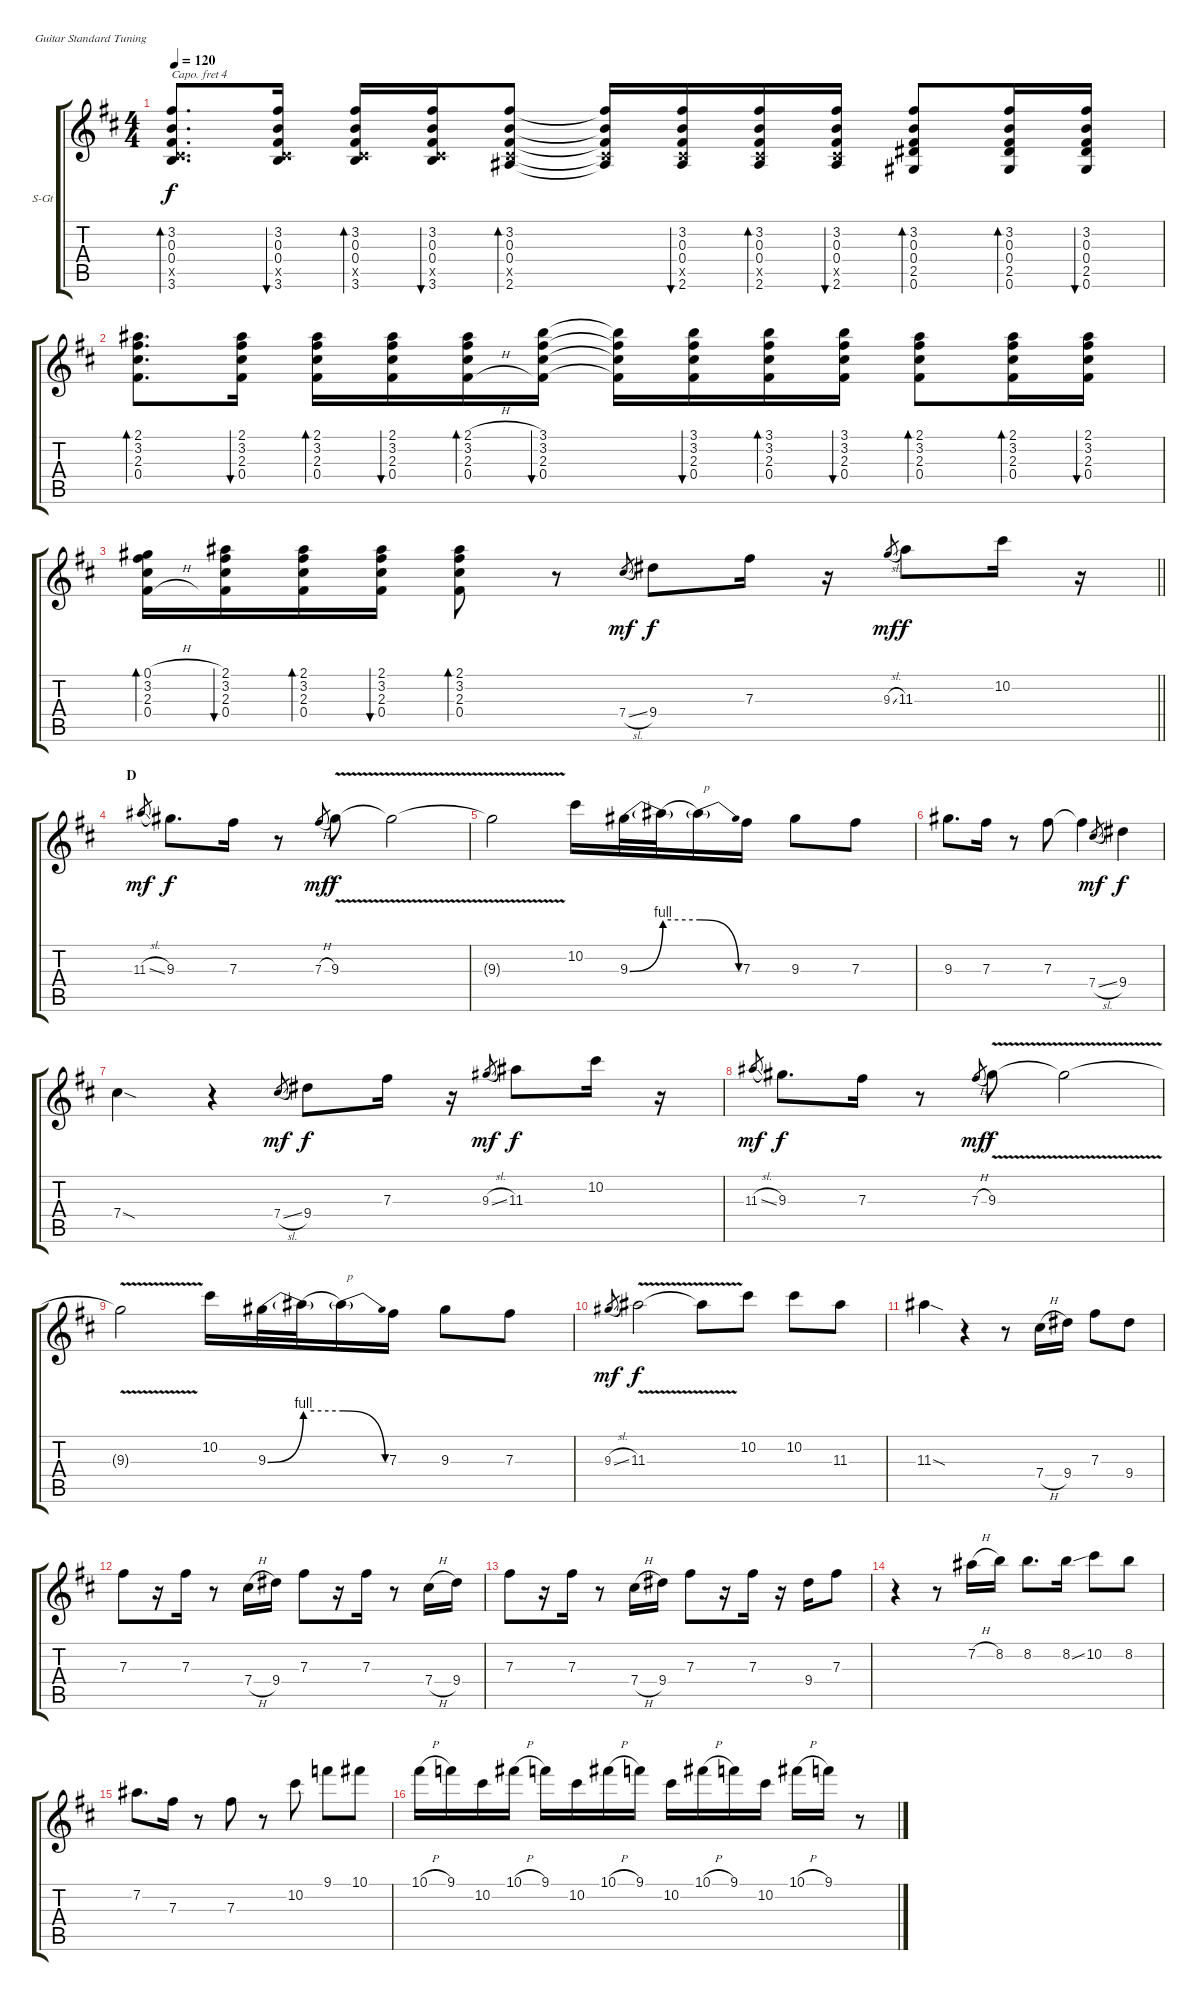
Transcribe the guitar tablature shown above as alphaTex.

\bracketExtendMode groupsimilarinstruments
\firstSystemTrackNameOrientation horizontal
\otherSystemsTrackNameOrientation horizontal
\track ("涛哥" "S-Gt") {instrument acousticguitarsteel}
\staff {score tabs}
\capo 4
\tuning (E4 B3 G3 D3 A2 E2)
\ts (4 4)
\tempo 120
\clef g2
\ks d
(3.2 0.3 0.4 0.5{x} 3.6).8{d bd 30 dy f} (3.2 0.3 0.4 0.5{x} 3.6).16{bu 30} (3.2 0.3 0.4 0.5{x} 3.6).16{bd 30} (3.2 0.3 0.4 0.5{x} 3.6).16{bu 30} (3.2 0.3 0.4 0.5{x} 2.6).8{bd 30} (3.2{t} 0.3{t} 0.4{t} 0.5{x t} 2.6{t}).16 (3.2 0.3 0.4 0.5{x} 2.6).16{bu 30} (3.2 0.3 0.4 0.5{x} 2.6).16{bd 30} (3.2 0.3 0.4 0.5{x} 2.6).16{bu 30} (3.2 0.3 0.4 2.5 0.6).8{bd 30} (3.2 0.3 0.4 2.5 0.6).16{bd 30} (3.2 0.3 0.4 2.5 0.6).16{bu 30} |
(2.1 3.2 2.3 0.4).8{d bd 30} (2.1 3.2 2.3 0.4).16{bu 30} (2.1 3.2 2.3 0.4).16{bd 30} (2.1 3.2 2.3 0.4).16{bu 30} (2.1{h} 3.2{h} 2.3{h} 0.4{h}).16{bd 30} (3.1 3.2 2.3 0.4).16{bu 30} (3.1{t} 3.2{t} 2.3{t} 0.4{t}).16 (3.1 3.2 2.3 0.4).16{bu 30} (3.1 3.2 2.3 0.4).16{bd 30} (3.1 3.2 2.3 0.4).16{bu 30} (2.1 3.2 2.3 0.4).8{bd 30} (2.1 3.2 2.3 0.4).16{bd 30} (2.1 3.2 2.3 0.4).16{bu 30} |
\barLineRight lightlight
(0.1{h} 3.2{h} 2.3{h} 0.4{h}).16{bd 30} (2.1 3.2 2.3 0.4).16{bu 30} (2.1 3.2 2.3 0.4).16{bd 30} (2.1 3.2 2.3 0.4).16{bu 30} (2.1 3.2 2.3 0.4).8{bd 30} r.8 7.4{sl}.8{gr dy mf} 9.4.8{dy f} 7.3.16 r.16 9.3{sl}.8{gr dy mf} 11.3.8{dy f} 10.2.16 r.16 |
\section ("" "D")
11.3{sl}.8{gr dy mf} 9.3.8{d dy f} 7.3.16 r.8 7.3{h}.8{gr dy mf} 9.3{v}.8{dy f} 9.3{v t}.2 |
9.3{v t}.2 10.2.16 9.3{be (bend 0 0 60 4)}.32 9.3{be (hold 0 4 60 4) t}.32 9.3{be (release 0 4 60 0) t}.16{txt "  p"} 7.3.16 9.3.8 7.3.8 |
9.3.8{d} 7.3.16 r.8 7.3.8 7.3{t}.4 7.4{sl}.8{gr dy mf} 9.4.4{dy f} |
7.4{sod}.4 r.4 7.4{sl}.8{gr dy mf} 9.4.8{dy f} 7.3.16 r.16 9.3{sl}.8{gr dy mf} 11.3.8{dy f} 10.2.16 r.16 |
11.3{sl}.8{gr dy mf} 9.3.8{d dy f} 7.3.16 r.8 7.3{h}.8{gr dy mf} 9.3{v}.8{dy f} 9.3{v t}.2 |
9.3{v t}.2 10.2.16 9.3{be (bend 0 0 60 4)}.32 9.3{be (hold 0 4 60 4) t}.32 9.3{be (release 0 4 60 0) t}.16{txt "  p"} 7.3.16 9.3.8 7.3.8 |
9.3{sl}.8{gr dy mf} 11.3{v}.2{dy f} 11.3{v t}.8 10.2.8 10.2.8 11.3.8 |
11.3{sod}.4 r.4 r.8 7.4{h}.16 9.4.16 7.3.8 9.4.8 |
7.3.8 r.16 7.3.16 r.8 7.4{h}.16 9.4.16 7.3.8 r.16 7.3.16 r.8 7.4{h}.16 9.4.16 |
7.3.8 r.16 7.3.16 r.8 7.4{h}.16 9.4.16 7.3.8 r.16 7.3.16 r.16 9.4.16 7.3.8 |
r.4 r.8 7.2{h}.16 8.2.16 8.2.8{d} 8.2{ss}.16 10.2.8 8.2.8 |
7.2.8{d} 7.3.16 r.8 7.3.8 r.8 10.2.8 9.1.8 10.1.8 |
10.1{h}.16 9.1.16 10.2.16 10.1{h}.16 9.1.16 10.2.16 10.1{h}.16 9.1.16 10.2.16 10.1{h}.16 9.1.16 10.2.16 10.1{h}.16 9.1.16 r.8
